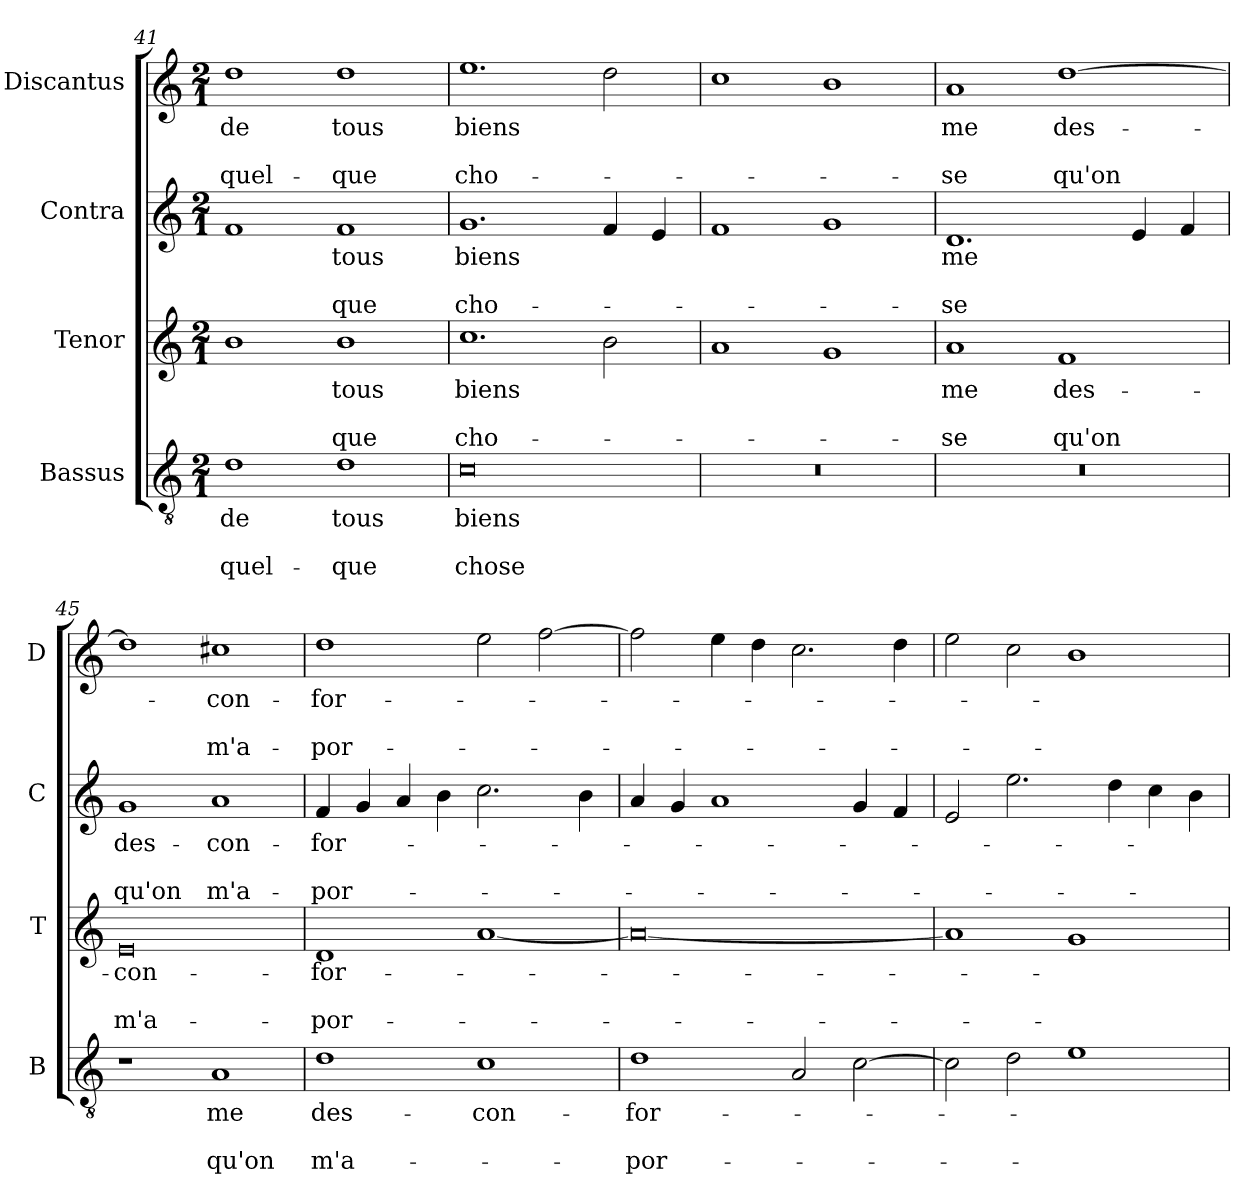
**kern	**text	**text	**text	**kern	**text	**text	**text	**kern	**text	**text	**text	**kern	**text	**text	**text
*part4	*part4	*part4	*part4	*part3	*part3	*part3	*part3	*part2	*part2	*part2	*part2	*part1	*part1	*part1	*part1
*staff4	*staff4	*staff4	*staff4	*staff3	*staff3	*staff3	*staff3	*staff2	*staff2	*staff2	*staff2	*staff1	*staff1	*staff1	*staff1
*I"Bassus	*	*	*	*I"Tenor	*	*	*	*I"Contra	*	*	*	*I"Discantus	*	*	*
*I'B	*	*	*	*I'T	*	*	*	*I'C	*	*	*	*I'D	*	*	*
*clefGv2	*	*	*	*clefG2	*	*	*	*clefG2	*	*	*	*clefG2	*	*	*
*k[]	*	*	*	*k[]	*	*	*	*k[]	*	*	*	*k[]	*	*	*
*M2/1	*	*	*	*M2/1	*	*	*	*M2/1	*	*	*	*M2/1	*	*	*
=41	=41	=41	=41	=41	=41	=41	=41	=41	=41	=41	=41	=41	=41	=41	=41
1d	de	.	quel-	1b	.	.	.	1f	.	.	.	1dd	de	.	quel-
1d	tous	.	-que	1b	tous	.	-que	1f	tous	.	-que	1dd	tous	.	-que
=42	=42	=42	=42	=42	=42	=42	=42	=42	=42	=42	=42	=42	=42	=42	=42
0c	biens	.	chose	1.cc	biens	.	cho-	1.g	biens	.	cho-	1.ee	biens	.	cho-
.	.	.	.	2b	.	.	.	4f	.	.	.	2dd	.	.	.
.	.	.	.	.	.	.	.	4e	.	.	.	.	.	.	.
=43	=43	=43	=43	=43	=43	=43	=43	=43	=43	=43	=43	=43	=43	=43	=43
0r	.	.	.	1a	.	.	.	1f	.	.	.	1cc	.	.	.
.	.	.	.	1g	.	.	.	1g	.	.	.	1b	.	.	.
=44	=44	=44	=44	=44	=44	=44	=44	=44	=44	=44	=44	=44	=44	=44	=44
0r	.	.	.	1a	me	.	-se	1.d	me	.	-se	1a	me	.	-se
.	.	.	.	1f	des-	.	qu'on	.	.	.	.	[1dd	des-	.	qu'on
.	.	.	.	.	.	.	.	4e	.	.	.	.	.	.	.
.	.	.	.	.	.	.	.	4f	.	.	.	.	.	.	.
=45	=45	=45	=45	=45	=45	=45	=45	=45	=45	=45	=45	=45	=45	=45	=45
1r	.	.	.	0e	-con-	.	m'a-	1g	des-	.	qu'on	1dd]	.	.	.
1A	me	.	qu'on	.	.	.	.	1a	-con-	.	m'a-	1cc#X	-con-	.	m'a-
=46	=46	=46	=46	=46	=46	=46	=46	=46	=46	=46	=46	=46	=46	=46	=46
1d	des-	.	m'a-	1d	-for-	.	-por-	4f	-for-	.	-por-	1dd	-for-	.	-por-
.	.	.	.	.	.	.	.	4g	.	.	.	.	.	.	.
.	.	.	.	.	.	.	.	4a	.	.	.	.	.	.	.
.	.	.	.	.	.	.	.	4b	.	.	.	.	.	.	.
1c	-con-	.	.	[1a	.	.	.	2.cc	.	.	.	2ee	.	.	.
.	.	.	.	.	.	.	.	.	.	.	.	[2ff	.	.	.
.	.	.	.	.	.	.	.	4b	.	.	.	.	.	.	.
=47	=47	=47	=47	=47	=47	=47	=47	=47	=47	=47	=47	=47	=47	=47	=47
1d	-for-	.	-por-	0a_	.	.	.	4a	.	.	.	2ff]	.	.	.
.	.	.	.	.	.	.	.	4g	.	.	.	.	.	.	.
.	.	.	.	.	.	.	.	1a	.	.	.	4ee	.	.	.
.	.	.	.	.	.	.	.	.	.	.	.	4dd	.	.	.
2A	.	.	.	.	.	.	.	.	.	.	.	2.cc	.	.	.
[2c	.	.	.	.	.	.	.	4g	.	.	.	.	.	.	.
.	.	.	.	.	.	.	.	4f	.	.	.	4dd	.	.	.
=48	=48	=48	=48	=48	=48	=48	=48	=48	=48	=48	=48	=48	=48	=48	=48
2c]	.	.	.	1a]	.	.	.	2e	.	.	.	2ee	.	.	.
2d	.	.	.	.	.	.	.	2.ee	.	.	.	2cc	.	.	.
1e	.	.	.	1g	.	.	.	.	.	.	.	1b	.	.	.
.	.	.	.	.	.	.	.	4dd	.	.	.	.	.	.	.
.	.	.	.	.	.	.	.	4cc	.	.	.	.	.	.	.
.	.	.	.	.	.	.	.	4b	.	.	.	.	.	.	.
=	=	=	=	=	=	=	=	=	=	=	=	=	=	=	=
*-	*-	*-	*-	*-	*-	*-	*-	*-	*-	*-	*-	*-	*-	*-	*-
